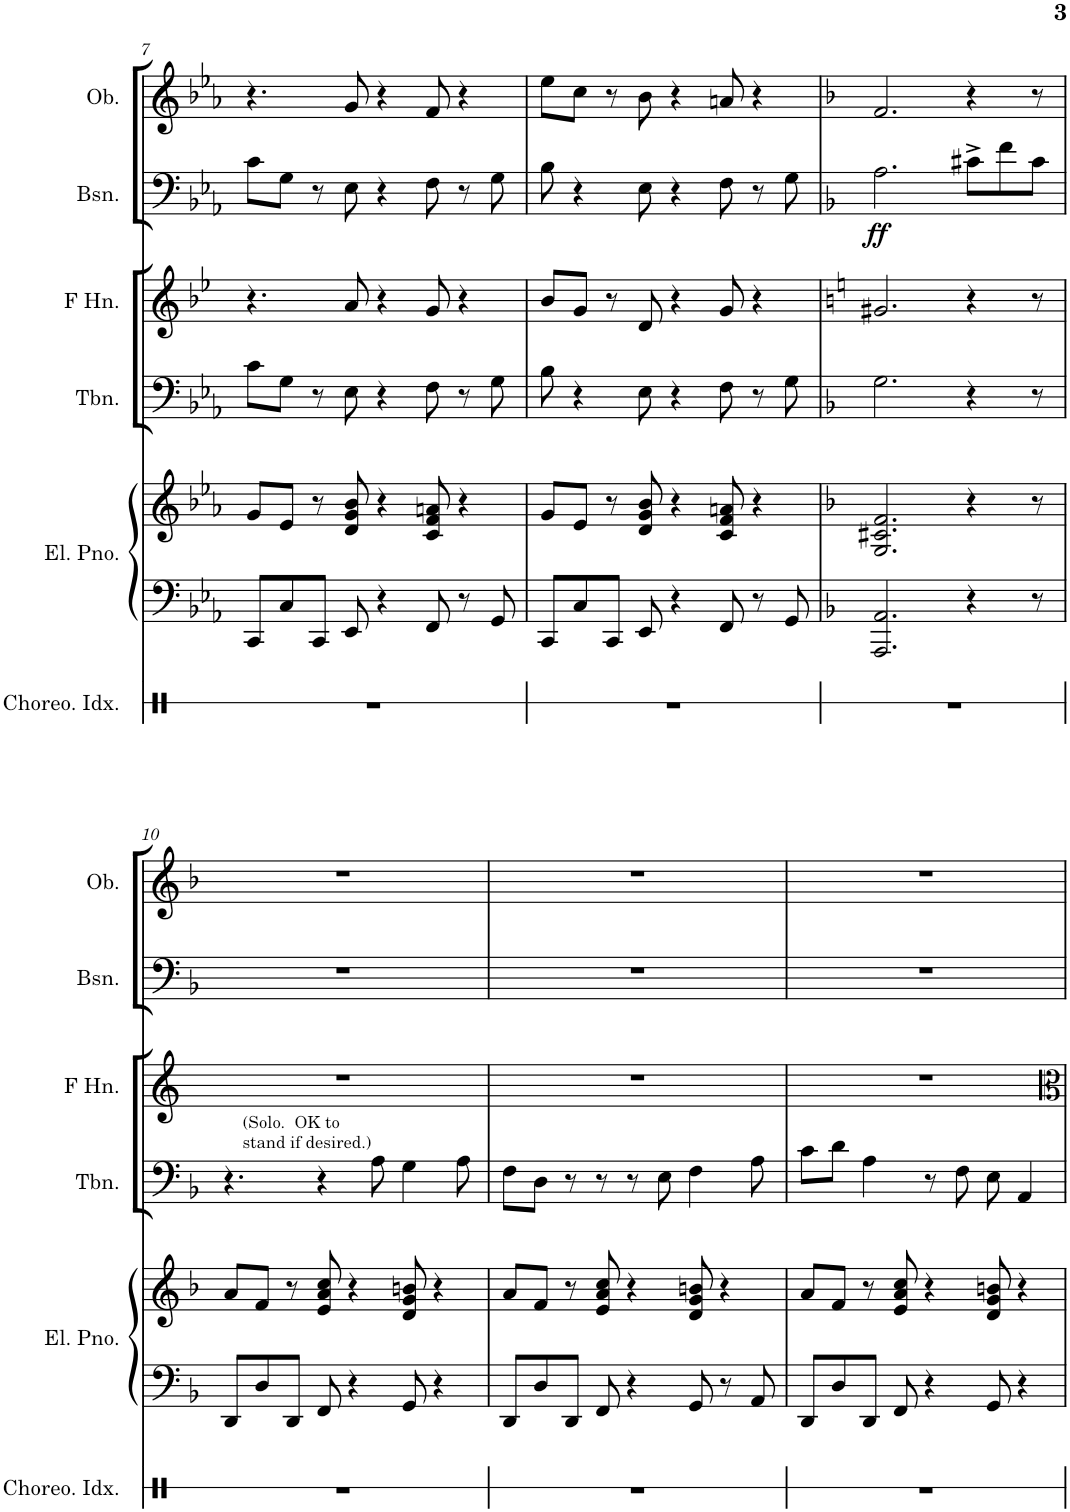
**kern	**kern	**kern	**kern	**kern	**kern	**dynam	**kern
*part6	*part5	*part5	*part4	*part3	*part2	*part2	*part1
*staff7	*staff6	*staff5	*staff4	*staff3	*staff2	*staff2	*staff1
*I"Choreographic Index	*I"Electric Piano	*	*I"Trombone	*I"Horn in F	*I"Bassoon	*	*I"Oboe
*I'Choreo. Idx.	*I'El. Pno.	*	*I'Tbn.	*	*I'Bsn.	*	*I'Ob.
!!LO:PB:g=z
*clefX	*clefF4	*clefG2	*clefF4	*clefG2	*clefF4	*	*clefG2
*	*	*	*	*Trd4c7	*	*	*
*k[b-]	*k[b-e-a-]	*k[b-e-a-]	*k[b-e-a-]	*k[b-e-]	*k[b-e-a-]	*	*k[b-e-a-]
*M9/8	*M9/8	*M9/8	*M9/8	*M9/8	*M9/8	*	*M9/8
=7	=7	=7	=7	=7	=7	=7	=7
8%9r	8CC/L	8g/L	8c\L	4.r	8c\L	.	4.r
.	8C/	8e-/J	8G\J	.	8G\J	.	.
.	8CC/J	8r	8r	.	8r	.	.
.	8EE-/	8d/ 8g/ 8b-/	8E-\	8a/	8E-\	.	8g/
.	4r	4r	4r	4r	4r	.	4r
.	8FF/	8c/ 8f/ 8an/	8F\	8g/	8F\	.	8f/
.	8r	4r	8r	4r	8r	.	4r
.	8GG/	.	8G\	.	8G\	.	.
=8	=8	=8	=8	=8	=8	=8	=8
8%9r	8CC/L	8g/L	8B-\	8b-/L	8B-\	.	8ee-\L
.	8C/	8e-/J	4r	8g/J	4r	.	8cc\J
.	8CC/J	8r	.	8r	.	.	8r
.	8EE-/	8d/ 8g/ 8b-/	8E-\	8d/	8E-\	.	8b-\
.	4r	4r	4r	4r	4r	.	4r
.	8FF/	8c/ 8f/ 8an/	8F\	8g/	8F\	.	8an/
.	8r	4r	8r	4r	8r	.	4r
.	8GG/	.	8G\	.	8G\	.	.
=9	=9	=9	=9	=9	=9	=9	=9
*	*k[b-]	*k[b-]	*k[b-]	*k[]	*k[b-]	*	*k[b-]
!	!	!	!	!	!	!LO:DY:b	!
8%9r	2.AAA/ 2.AA/	2.G/ 2.c#X/ 2.f/	2.G\	2.g#X/	2.A\	ff	2.f/
.	4r	4r	4r	4r	8c#X^\L	.	4r
.	.	.	.	.	8f\	.	.
.	8r	8r	8r	8r	8c#\J	.	8r
!!LO:LB:g=z
=10	=10	=10	=10	=10	=10	=10	=10
8%9r	8DD/L	8a/L	4.r	8%9r	8%9r	.	8%9r
.	8D/	8f/J	.	.	.	.	.
.	8DD/J	8r	.	.	.	.	.
!	!	!	!LO:TX:a:t=(Solo.  OK to	!	!	!	!
!	!	!	!LO:TX:a:t=stand if desired.)	!	!	!	!
.	8FF/	8e/ 8a/ 8cc/	4r	.	.	.	.
.	4r	4r	.	.	.	.	.
.	.	.	8A\	.	.	.	.
.	8GG/	8d/ 8g/ 8bn/	4G\	.	.	.	.
.	4r	4r	.	.	.	.	.
.	.	.	8A\	.	.	.	.
=11	=11	=11	=11	=11	=11	=11	=11
8%9r	8DD/L	8a/L	8F\L	8%9r	8%9r	.	8%9r
.	8D/	8f/J	8D\J	.	.	.	.
.	8DD/J	8r	8r	.	.	.	.
.	8FF/	8e/ 8a/ 8cc/	8r	.	.	.	.
.	4r	4r	8r	.	.	.	.
.	.	.	8E\	.	.	.	.
.	8GG/	8d/ 8g/ 8bn/	4F\	.	.	.	.
.	8r	4r	.	.	.	.	.
.	8AA/	.	8A\	.	.	.	.
=12	=12	=12	=12	=12	=12	=12	=12
8%9r	8DD/L	8a/L	8c\L	8%9r	8%9r	.	8%9r
.	8D/	8f/J	8d\J	.	.	.	.
.	8DD/J	8r	4A\	.	.	.	.
.	8FF/	8e/ 8a/ 8cc/	.	.	.	.	.
.	4r	4r	8r	.	.	.	.
.	.	.	8F\	.	.	.	.
.	8GG/	8d/ 8g/ 8bn/	8E\	.	.	.	.
.	4r	4r	4AA/	.	.	.	.
=	=	=	=	=	=	=	=
*-	*-	*-	*-	*-	*-	*-	*-
